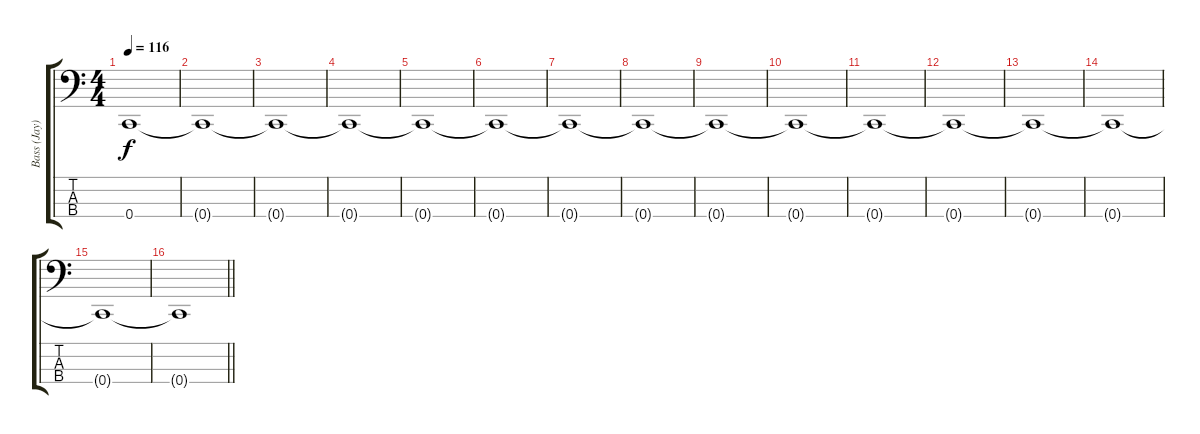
\track ("Bass (Jay)" "Bass (Jay)") {instrument electricbasspick}
\staff {score tabs}
\tuning (F2 C2 G1 C1) {hide}
\ts (4 4)
\tempo 116
\clef f4
\ks c
0.4{t}.1{dy f} |
0.4{t}.1 |
0.4{t}.1 |
0.4{t}.1 |
0.4{t}.1 |
0.4{t}.1 |
0.4{t}.1 |
0.4{t}.1 |
0.4{t}.1 |
0.4{t}.1 |
0.4{t}.1 |
0.4{t}.1 |
0.4{t}.1 |
0.4{t}.1 |
0.4{t}.1 |
\barLineRight lightlight
0.4{t}.1
